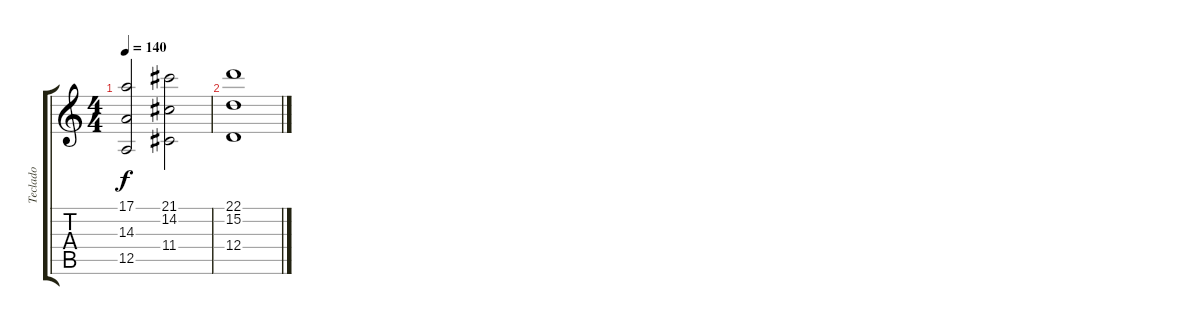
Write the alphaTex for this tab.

\track ("Teclado" "Teclado") {instrument stringensemble1}
\staff {score tabs}
\tuning (E4 B3 G3 D3 A2 E2) {hide}
\ts (4 4)
\tempo 140
\clef g2
\ks c
(17.1 14.3 12.5).2{dy f} (21.1 14.2 11.4).2 |
(22.1 15.2 12.4).1
